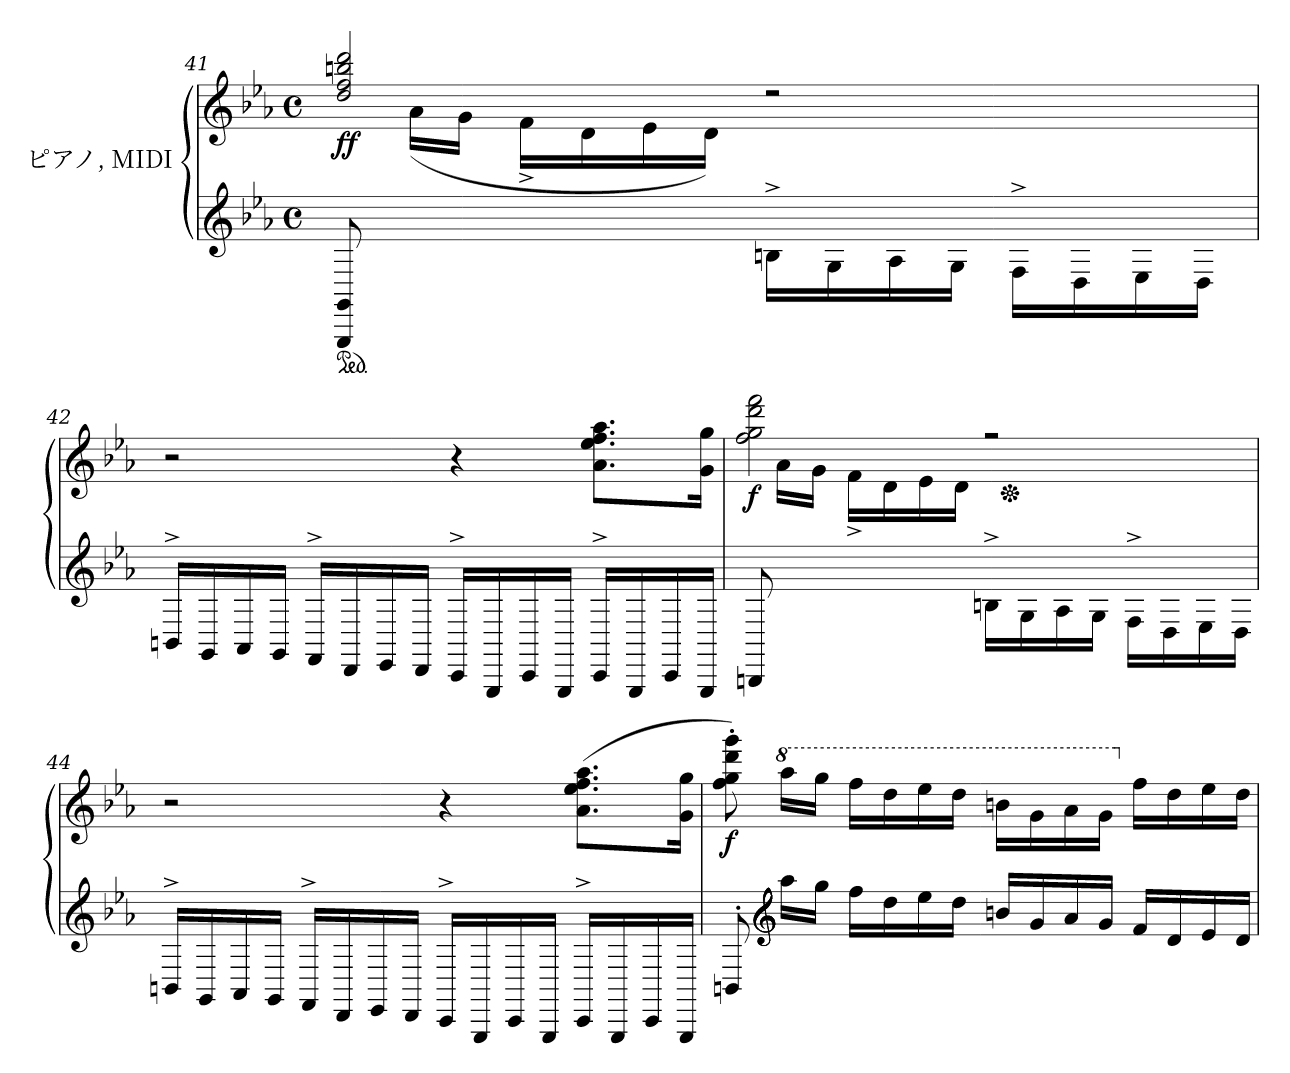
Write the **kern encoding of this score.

**kern	**kern	**dynam
*part1	*part1	*part1
*staff2	*staff1	*staff1/2
*I"ピアノ, MIDI	*	*
!!LO:LB:g=z
*clefG2	*clefG2	*
*k[b-e-a-]	*k[b-e-a-]	*
*M4/4	*M4/4	*
*met(c)	*met(c)	*
*MM133	*MM133	*
*ped	*	*
=41	=41	=41
*^	*^	*
*	*^	*	*^	*
*	*	*	*	*	*^	*
!	!	!	!	!	!	!	!LO:DY:b
8GGG/ 8GG/	8ryy	8GGGyy 8GGyy	2dd/ 2ff/ 2bbn/ 2ddd/	8ryy	8ryy	8.ryy	ff
*	*	*	*MM155	*	*	*	*
4.ryy	16..ryy	16ryy	.	(>16a-\LL	16..a-yy	.	.
.	.	16..ryy	.	16g\JJ	.	16..gyy	.
.	64ryy	.	.	.	64ryy	.	.
*	*	*	*MM163	*	*	*	*
.	16..ryy	.	.	16f^\LL	16..fyy	.	.
.	.	64ryy	.	.	.	64ryy	.
.	.	16..ryy	.	16d\	.	16..dyy	.
.	64ryy	.	.	.	64ryy	.	.
*	*	*	*MM158	*	*	*	*
.	16..ryy	.	.	16e-\	16..e-yy	.	.
.	.	64ryy	.	.	.	64ryy	.
*	*	*	*MM163	*	*	*	*
.	.	16..ryy	.	16d\JJ)	.	16..dyy	.
.	64ryy	.	.	.	2ryy	.	.
16Bn^\LL	16..Byy	.	2r	2ryy	.	.	.
.	.	64ryy	.	.	.	4ryy	.
16G\	.	16..Gyy	.	.	.	.	.
.	64ryy	.	.	.	.	.	.
*	*	*	*MM155	*	*	*	*
16A-\	16..A-yy	.	.	.	.	.	.
.	.	64ryy	.	.	.	.	.
*	*	*	*MM161	*	*	*	*
16G\JJ	.	16..Gyy	.	.	.	.	.
.	64ryy	.	.	.	.	.	.
16F^\LL	16..Fyy	.	.	.	.	.	.
.	.	64ryy	.	.	.	8ryy	.
16D\	.	16..Dyy	.	.	.	.	.
.	64ryy	.	.	.	.	.	.
*	*	*	*MM156	*	*	*	*
16E-\	16..E-yy	.	.	.	.	.	.
.	.	64ryy	.	.	.	16ryy	.
*	*	*	*MM164	*	*	*	*
16D\JJ	.	[16Dyy	.	.	.	.	.
.	64ryy	.	.	.	64ryy	64ryy	.
*	*	*	*v	*v	*v	*v	*
=42	=42	=42	=42	=42
16BBn^/LL	16..BByy	32.Dyy]	2r	.
.	.	64ryy	.	.
16GG/	.	16..GGyy	.	.
.	64ryy	.	.	.
*	*	*	*MM155	*
16AA-/	16..AA-yy	.	.	.
.	.	64ryy	.	.
*	*	*	*MM163	*
16GG/JJ	.	16..GGyy	.	.
.	64ryy	.	.	.
16FF^/LL	16..FFyy	.	.	.
.	.	64ryy	.	.
16DD/	.	16..DDyy	.	.
.	64ryy	.	.	.
*	*	*	*MM156	*
16EE-/	16..EE-yy	.	.	.
.	.	64ryy	.	.
*	*	*	*MM159	*
16DD/JJ	.	16..DDyy	.	.
.	64ryy	.	.	.
16CC^/LL	16..CCyy	.	4r	.
.	.	64ryy	.	.
16GGG/	.	16..GGGyy	.	.
.	64ryy	.	.	.
*	*	*	*MM140	*
16CC/	16..CCyy	.	.	.
.	.	64ryy	.	.
*	*	*	*MM130	*
16GGG/JJ	.	16..GGGyy	.	.
.	64ryy	.	.	.
*	*	*	*MM118	*
16CC^/LL	16..CCyy	.	8.a-\ 8.ee-\ 8.ff\ 8.aa-\L	.
.	.	64ryy	.	.
16GGG/	.	16..GGGyy	.	.
.	64ryy	.	.	.
*	*	*	*MM103	*
16CC/	16..CCyy	.	.	.
.	.	64ryy	.	.
*	*	*	*MM112	*
16GGG/JJ	.	16GGGyy	16g\ 16gg\Jk	.
.	64ryy	.	.	.
=43	=43	=43	=43	=43
*	*	*	*MM136	*
*	*	*	*^	*
*	*	*	*	*^	*
*	*	*	*	*	*^	*
!	!	!	!	!	!	!	!LO:DY:b
8BBBn/	8ryy	8BBByy	2ff\ 2gg\ 2ddd\ 2fff\	8ryy	8ryy	8.ryy	f
*	*	*	*MM160	*	*	*	*
4.ryy	16..ryy	16ryy	.	16a-\LL	(<16..a-yy	.	.
*	*	*	*MM154	*	*	*	*
.	.	16..ryy	.	16g\JJ	.	16..gyy	.
.	64ryy	.	.	.	64ryy	.	.
*	*	*	*MM162	*	*	*	*
.	16..ryy	.	.	16f^\LL	16..fyy	.	.
.	.	64ryy	.	.	.	64ryy	.
.	.	16..ryy	.	16d\	.	16..dyy	.
.	64ryy	.	.	.	64ryy	.	.
*	*	*	*MM157	*	*	*	*
.	16..ryy	.	.	16e-\	16..e-yy	.	.
.	.	64ryy	.	.	.	64ryy	.
*	*	*	*MM165	*	*	*	*
.	.	16..ryy	.	16d\JJ	.	16..dyy	.
.	64ryy	.	.	.	2ryy	.	.
16Bn^\LL	16..Byy	.	2r	2ryy	.	.	.
*	*	*	*Xped	*	*	*	*
.	.	64ryy	.	.	.	4ryy	.
16G\	.	16..Gyy	.	.	.	.	.
.	64ryy	.	.	.	.	.	.
*	*	*	*MM156	*	*	*	*
16A-\	16..A-yy	.	.	.	.	.	.
.	.	64ryy	.	.	.	.	.
*	*	*	*MM161	*	*	*	*
16G\JJ	.	16..Gyy	.	.	.	.	.
.	64ryy	.	.	.	.	.	.
16F^\LL	16..Fyy	.	.	.	.	.	.
.	.	64ryy	.	.	.	8ryy	.
16D\	.	16..Dyy	.	.	.	.	.
.	64ryy	.	.	.	.	.	.
*	*	*	*MM155	*	*	*	*
16E-\	16..E-yy	.	.	.	.	.	.
.	.	64ryy	.	.	.	16ryy	.
*	*	*	*MM163	*	*	*	*
16D\JJ	.	[16Dyy	.	.	.	.	.
.	64ryy	.	.	.	64ryy	64ryy	.
*	*	*	*v	*v	*v	*v	*
!!LO:LB:g=z
=44	=44	=44	=44	=44
16BBn^/LL	16..BByy	32.Dyy]	2r	.
.	.	64ryy	.	.
16GG/	.	16..GGyy	.	.
.	64ryy	.	.	.
*	*	*	*MM155	*
16AA-/	16..AA-yy	.	.	.
.	.	64ryy	.	.
*	*	*	*MM161	*
16GG/JJ	.	16..GGyy	.	.
.	64ryy	.	.	.
16FF^/LL	16..FFyy	.	.	.
.	.	64ryy	.	.
16DD/	.	16..DDyy	.	.
.	64ryy	.	.	.
16EE-/	16..EE-yy	.	.	.
.	.	64ryy	.	.
*	*	*	*MM153	*
16DD/JJ	.	16..DDyy	.	.
.	64ryy	.	.	.
*	*	*	*MM160	*
16CC^/LL	16..CCyy	.	4r	.
.	.	64ryy	.	.
16GGG/	.	16..GGGyy	.	.
.	64ryy	.	.	.
16CC/	16..CCyy	.	.	.
.	.	64ryy	.	.
*	*	*	*MM1232	*
16GGG/JJ	.	16..GGGyy	.	.
.	64ryy	.	.	.
*	*	*	*MM102	*
16CC^/LL	16..CCyy	.	(>8.a-\ 8.ee-\ 8.ff\ 8.aa-\L	.
.	.	64ryy	.	.
16GGG/	.	16..GGGyy	.	.
.	64ryy	.	.	.
*	*	*	*MM89	*
16CC/	16..CCyy	.	.	.
.	.	64ryy	.	.
*	*	*	*MM118	*
16GGG/JJ)	.	16GGGyy	16g\ 16gg\Jk	.
.	64ryy	.	.	.
=45	=45	=45	=45	=45
*	*	*	*MM127	*
*	*	*	*^	*
*	*	*	*	*^	*
!	!	!	!	!	!	!LO:DY:b
8BBn'/	8BByy	8ryy	8ff\' 8gg\' 8ddd\' 8ggg\')	8ryy	8ryy	f
*clefG2	*	*	*	*	*	*
*	*	*	*8va	*	*	*
*	*	*	*MM162	*	*	*
16aa-\LL	16..aa-yy	16ryy	16aaa-\LL	16..aaa-yy	16ryy	.
*	*	*	*MM154	*	*	*
16gg\JJ	.	16..ggyy	16ggg\JJ	.	16..gggyy	.
.	64ryy	.	.	64ryy	.	.
*	*	*	*MM161	*	*	*
16ff\LL	16..ffyy	.	16fff\LL	16..fffyy	.	.
.	.	64ryy	.	.	64ryy	.
16dd\	.	16..ddyy	16ddd\	.	16..dddyy	.
.	64ryy	.	.	64ryy	.	.
16ee-\	16..ee-yy	.	16eee-\	16..eee-yy	.	.
.	.	64ryy	.	.	64ryy	.
*	*	*	*MM155	*	*	*
16dd\JJ	.	16..ddyy	16ddd\JJ	.	16..dddyy	.
.	64ryy	.	.	64ryy	.	.
*	*	*	*MM160	*	*	*
16bn/LL	16..bnyy	.	16bbn\LL	16..bbyy	.	.
.	.	64ryy	.	.	64ryy	.
16g/	.	16..gyy	16gg\	.	16..ggyy	.
.	64ryy	.	.	64ryy	.	.
16a-/	16..a-yy	.	16aa-\	16..aa-yy	.	.
.	.	64ryy	.	.	64ryy	.
*	*	*	*MM155	*	*	*
16g/JJ	.	16..gyy	16gg\JJ	.	16..ggyy	.
*	*	*	*X8va	*	*	*
.	64ryy	.	.	64ryy	.	.
*	*	*	*MM159	*	*	*
16f/LL	16..fyy	.	16ff\LL	16..ffyy	.	.
.	.	64ryy	.	.	64ryy	.
16d/	.	16..dyy	16dd\	.	16..ddyy	.
.	64ryy	.	.	64ryy	.	.
16e-/	16..e-yy	.	16ee-\	16..ee-yy	.	.
.	.	64ryy	.	.	64ryy	.
*	*	*	*MM154	*	*	*
16d/JJ	.	[16dyy	16dd\JJ	.	[16ddyy	.
.	64ryy	.	.	64ryy	.	.
*v	*v	*v	*	*	*	*
*	*v	*v	*v	*
=	=	=
*-	*-	*-
